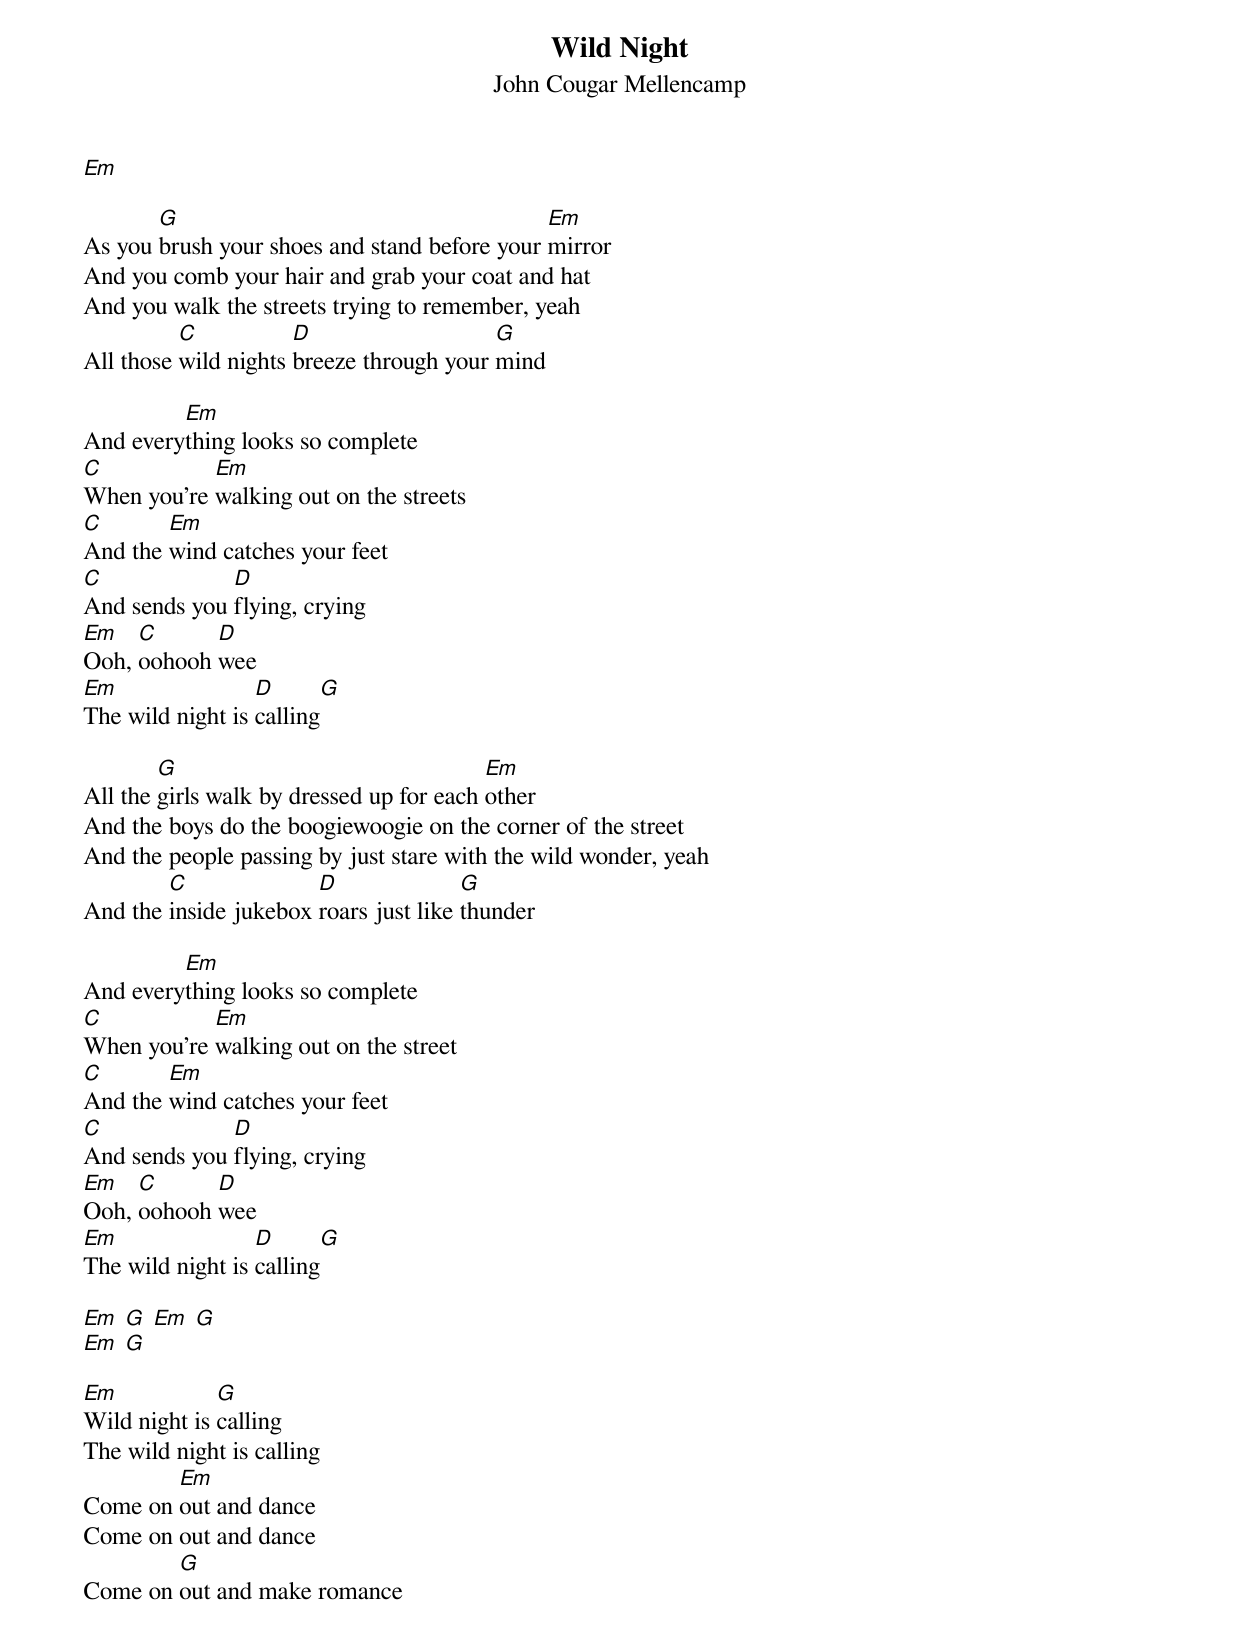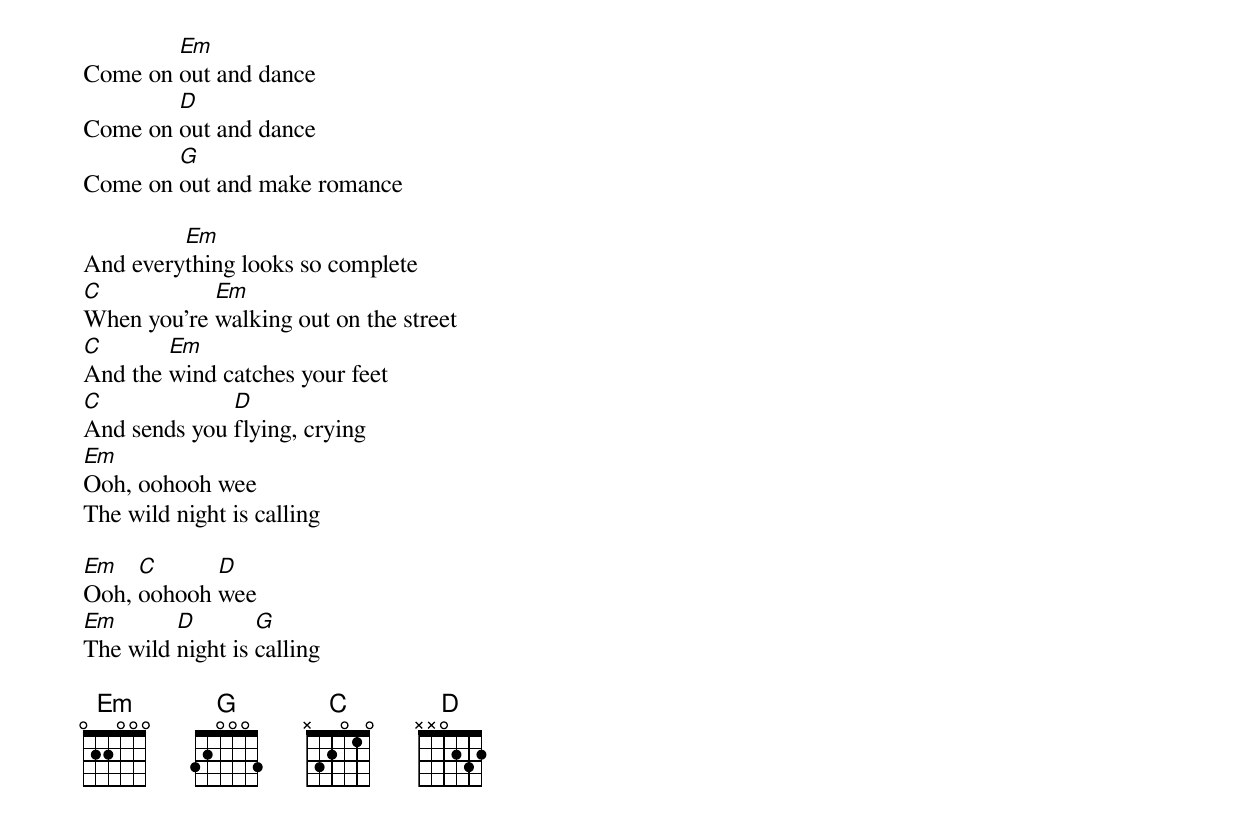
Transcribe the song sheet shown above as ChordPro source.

{t: Wild Night}
{st: John Cougar Mellencamp}
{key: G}

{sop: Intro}
[Em]
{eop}

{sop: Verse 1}
As you [G]brush your shoes and stand before your [Em]mirror
And you comb your hair and grab your coat and hat
And you walk the streets trying to remember, yeah
All those [C]wild nights [D]breeze through your [G]mind
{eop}

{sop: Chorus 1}
And every[Em]thing looks so complete
[C]When you're [Em]walking out on the streets
[C]And the [Em]wind catches your feet
[C]And sends you [D]flying, crying
[Em]Ooh, [C]oohooh [D]wee
[Em]The wild night is [D]calling[G]
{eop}

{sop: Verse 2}
All the [G]girls walk by dressed up for each [Em]other
And the boys do the boogiewoogie on the corner of the street
And the people passing by just stare with the wild wonder, yeah
And the [C]inside jukebox [D]roars just like [G]thunder
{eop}

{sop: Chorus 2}
And every[Em]thing looks so complete
[C]When you're [Em]walking out on the street
[C]And the [Em]wind catches your feet
[C]And sends you [D]flying, crying
[Em]Ooh, [C]oohooh [D]wee
[Em]The wild night is [D]calling[G]
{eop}

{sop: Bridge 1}
[Em] [G] [Em] [G]
[Em] [G]
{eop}

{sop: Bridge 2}
[Em]Wild night is [G]calling
The wild night is calling
Come on [Em]out and dance
Come on out and dance
Come on [G]out and make romance
Come on [Em]out and dance
Come on [D]out and dance
Come on [G]out and make romance
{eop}

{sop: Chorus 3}
And every[Em]thing looks so complete
[C]When you're [Em]walking out on the street
[C]And the [Em]wind catches your feet
[C]And sends you [D]flying, crying
[Em]Ooh, oohooh wee
The wild night is calling
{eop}

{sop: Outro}
[Em]Ooh, [C]oohooh [D]wee
[Em]The wild [D]night is [G]calling
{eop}

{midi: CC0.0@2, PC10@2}
